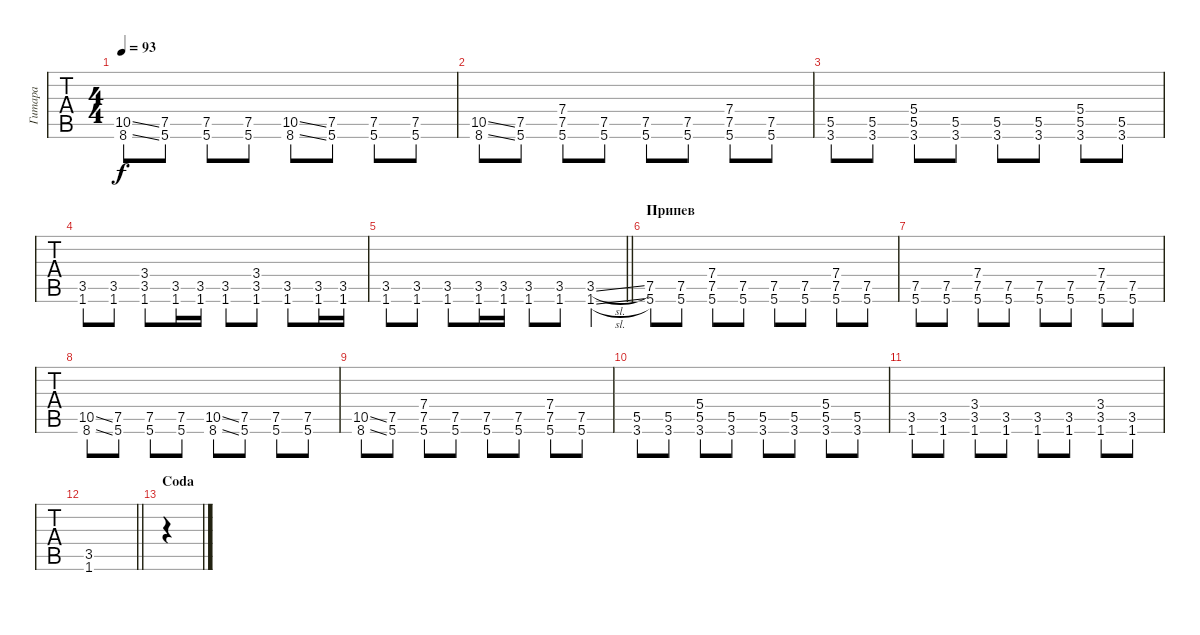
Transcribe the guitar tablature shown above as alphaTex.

\track ("Гитара " "Гитара ") {instrument distortionguitar}
\staff {tabs}
\tuning (E4 B3 G3 D3 A2 E2) {hide}
\ts (4 4)
\tempo 93
\clef g2
\ks c
(10.5{ss} 8.6{ss}).8{dy f} (7.5 5.6).8 (7.5 5.6).8 (7.5 5.6).8 (10.5{ss} 8.6{ss}).8 (7.5 5.6).8 (7.5 5.6).8 (7.5 5.6).8 |
(10.5{ss} 8.6{ss}).8 (7.5 5.6).8 (7.4 7.5 5.6).8 (7.5 5.6).8 (7.5 5.6).8 (7.5 5.6).8 (7.4 7.5 5.6).8 (7.5 5.6).8 |
(5.5 3.6).8 (5.5 3.6).8 (5.4 5.5 3.6).8 (5.5 3.6).8 (5.5 3.6).8 (5.5 3.6).8 (5.4 5.5 3.6).8 (5.5 3.6).8 |
(3.5 1.6).8 (3.5 1.6).8 (3.4 3.5 1.6).8 (3.5 1.6).16 (3.5 1.6).16 (3.5 1.6).8 (3.4 3.5 1.6).8 (3.5 1.6).8 (3.5 1.6).16 (3.5 1.6).16 |
\barLineRight lightlight
(3.5 1.6).8 (3.5 1.6).8 (3.5 1.6).8 (3.5 1.6).16 (3.5 1.6).16 (3.5 1.6).8 (3.5 1.6).8 (3.5{sl} 1.6{sl}).4 |
\section ("" "Припев")
(7.5 5.6).8{instrument distortionguitar} (7.5 5.6).8 (7.4 7.5 5.6).8 (7.5 5.6).8 (7.5 5.6).8 (7.5 5.6).8 (7.4 7.5 5.6).8 (7.5 5.6).8 |
(7.5 5.6).8 (7.5 5.6).8 (7.4 7.5 5.6).8 (7.5 5.6).8 (7.5 5.6).8 (7.5 5.6).8 (7.4 7.5 5.6).8 (7.5 5.6).8 |
(10.5{ss} 8.6{ss}).8 (7.5 5.6).8 (7.5 5.6).8 (7.5 5.6).8 (10.5{ss} 8.6{ss}).8 (7.5 5.6).8 (7.5 5.6).8 (7.5 5.6).8 |
(10.5{ss} 8.6{ss}).8 (7.5 5.6).8 (7.4 7.5 5.6).8 (7.5 5.6).8 (7.5 5.6).8 (7.5 5.6).8 (7.4 7.5 5.6).8 (7.5 5.6).8 |
(5.5 3.6).8 (5.5 3.6).8 (5.4 5.5 3.6).8 (5.5 3.6).8 (5.5 3.6).8 (5.5 3.6).8 (5.4 5.5 3.6).8 (5.5 3.6).8 |
(3.5 1.6).8 (3.5 1.6).8 (3.4 3.5 1.6).8 (3.5 1.6).8 (3.5 1.6).8 (3.5 1.6).8 (3.4 3.5 1.6).8 (3.5 1.6).8 |
\barLineRight lightlight
(3.5 1.6).1{volume 4} |
\section ("" "Coda")
